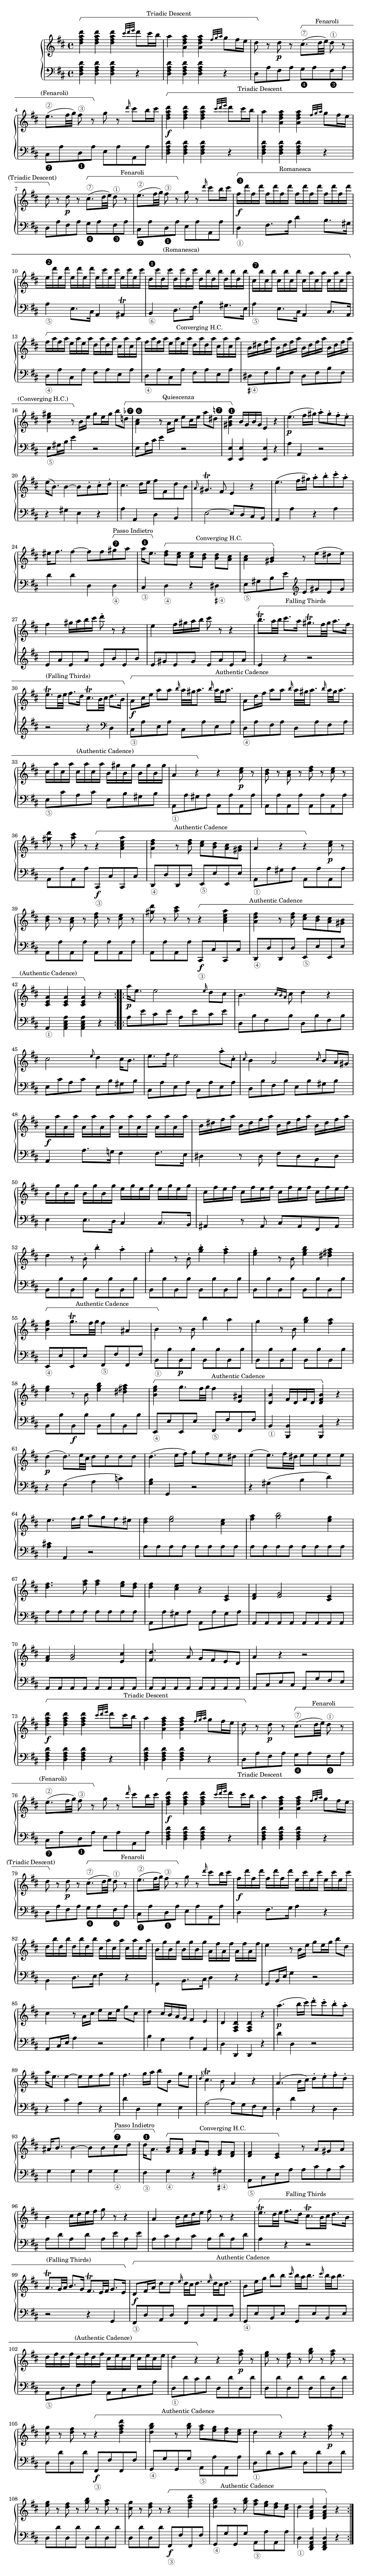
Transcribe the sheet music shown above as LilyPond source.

\version "2.22.2"
\include "../../stylesheets/annotation.ly"
\include "../../stylesheets/score.ly"
\include "../../stylesheets/typography.ly"

piece = "Allegro di molto"

global = {
  \time 4/4
  \key d \major
}

upVoice = \new Voice {
  \relative d''' {
    \repeat volta 2 {
      \clef "treble"
      <d a fis d>4 \triadicDescent <d a fis d> <d a fis d> \grace { cis32 d e } d8 cis16 b |
      a4 <a fis d a> <a fis d a> \grace { fis32 g a } g8 fis16 e |
      d8 \stopGroup r d \p r cis8. ^\bti \fenaroli ( d32 e ) d8 ^\bdo r |
      e8. ^\bre ( fis32 g ) fis8 ^\bmi r \stopGroup g r \grace { d'16 } cis8 b16 cis |
      <d a fis d>4 \triadicDescent \f <d a fis d> <d a fis d> \grace { cis32 d e } d8 cis16 b |
      a4 <a fis d a> <a fis d a> \grace { fis32 g a } g8 fis16 e |
      d8 \stopGroup r d \p r cis8. ^\bti \fenaroli ( d32 e ) d8 ^\bdo r |
      e8. ^\bre ( fis32 g ) fis8 ^\bmi r \stopGroup g r \grace { d'16 } cis8 b16 cis |
      fis,16 \f \mmi \romanesca d' fis, d' fis, d' fis, d' fis, d' fis, d' fis, d' fis, d' | \barNumberCheck #10
      e,16 \mre d' e, d' e, d' e, d' e, cis' e, cis' e, cis' e, cis' |
      d,16 \mdo cis' d, cis' d, cis' d, cis' d, b' d, b' d, b' d, b' |
      cis,16 \mti b' cis, b' cis, b' cis, b' cis, a' cis, a' cis, a' cis, a' \stopGroup |
      fis16 \converginghc a fis a e a e a d, a' d, a' cis, a' cis, a' |
      fis16 a fis a e a e a d, a' d, a' cis, a' cis, a' |
      b,16 dis fis a b, dis fis a b, dis fis a b, dis fis a |
      <gis e b>4 r8 \stopGroup b,16 e gis8 e16 gis b8 d,! \mties \quiescenza |
      <cis a>4 \mla r8 a16 cis e8 cis16 e a8 dis, \mtina |
      <e b gis>4 \mdo \stopGroup b16 gis b gis e4 r |
      e'4. ( \p fis16 gis ) a8 -. gis -. fis -. e -. | \barNumberCheck #20
      e16 ( b8. ) b4 ~ b8 b -. cis -. d -. |
      cis4. d16 e fis8 fis, d' b |
      \grace { a8 } gis4. \trill fis8 e4 r |
      e'4. ( fis16 gis ) a8 -. b -. cis -. a -. |
      eis16 fis8. fis4 ~ fis8 fis gis \mti \passoIndietro a |
      a16 \mdo e8. \stopGroup <fis d>8 \converginghc [ <e cis> ] <e cis> [ <d b> ] <d b> [ <cis a> ] |
      <cis a>4 <b gis> \stopGroup r8 e ( dis e ) |
      fis4 gis16 a b cis d8 -. r r4 |
      e,4 fis16 gis a b cis8 r r4 |
      b8. \trill \fallingThirds a32 b cis8. a16 gis8. \trill fis32 gis a8. fis16 | \barNumberCheck #30
      e8. \trill d32 e fis8. d16 cis8. \trill b32 cis d8. b16 \stopGroup |
      a8 \authenticCadence \f cis16 e a8 a \grace { b16 } a32 gis a8. \grace { b16 } a32 gis a8. |
      a,8 d16 fis a8 a \grace { b16 } a32 gis a8. \grace { b16 } a32 gis a8. |
      cis,16 a' cis, a' cis, a' cis, a' b, gis' b, gis' b, gis' b, gis' |
      a,4 r \stopGroup r <e' cis>8 \p r |
      <d b>8 r <cis a> r <fis d> r <e cis> r |
      <d' gis,>8 r <cis a> r r4 \authenticCadence <a e cis a> |
      <fis d a>4 r8 <fis d> <e cis> <d b> <cis a> <b gis> |
      a4 r r \stopGroup <e' cis>8 \p r |
      <d b>8 r <cis a> r <fis d> r <e cis> r | \barNumberCheck #40
      <d' gis,>8 r <cis a> r r4 \authenticCadence <a e cis a> |
      <fis d a>4 r8 <fis d> <e cis> <d b> <cis a> <b gis> |
      <a e cis>4 <a e cis> <a e cis> \stopGroup r
    }
    \repeat volta 2 {
      a'16 \p e8. e2 \grace { e16 } d8 cis |
      b4. \grace { cis16 b a } cis8 d4 r |
      cis2 \grace { e8 } d4 cis16 b8. |
      e8. fis16 e2 a8 -. cis,8 -. |
      \grace { cis8 } b4 a2 \grace { cis16 } b8 a16 gis |
      a16 \f a' a, a' a, a' a, a' a, a' a, a' a, a' a, a' |
      b,16 dis fis a b, dis fis a b, dis fis a b, dis fis a | \barNumberCheck #50
      b,16 g' b, g' b, g' b, g' e g e g e g e g |
      cis,16 fis e fis cis fis e fis cis fis e fis cis fis e fis |
      d4 r8 b -. b'4 -. a -. |
      g4 -. r8 b, -. <b' g>4 -.  <a fis> -. |
      <g e>4 -. r8 b, <b' g e>4 <a fis! dis> |
      <g e b>4 \authenticCadence g8. \trill fis32 g fis4 ais, |
      b4 \stopGroup r8 b b'4 a |
      g4 r8 b, <b' g>4 <a fis> |
      <g e>4 r8 b, <b' g e>4 <a fis! dis> |
      <g e b>4 \authenticCadence g8. fis32 g fis4 <ais, e> | \barNumberCheck #60
      <b d,>4 fis16 d fis d <b' fis d>4 \stopGroup r |
      d4 ( \p d8. ) e32 cis d8 d d d |
      d4. ( e16 fis ) g8 fis e dis |
      e4 ( e8. ) fis32 dis e8 e e e |
      e4. fis16 g a8 g fis eis |
      <fis d>4 <g e>2 <e cis>4 |
      <a fis>4 <b g>2 <g e>4 |
      <fis d>4. <a fis>8 <a fis>4 <g e>8 <fis d> |
      <fis d>4 <e cis> r <e, cis> |
      <fis d>4 <g e>2 <e cis>4 | \barNumberCheck #70
      <a fis>4 <b g>2 <cis e,>4 |
      <d fis,>4. a8 g fis e d |
      a'4 r r2 |
      <d' a fis d>4 \triadicDescent \f <d a fis d> <d a fis d> \grace { cis32 d e } d8 cis16 b |
      a4 <a fis d a> <a fis d a> \grace { fis32 g a } g8 fis16 e |
      d8 \stopGroup r d \p r cis8. ^\bti \fenaroli ( d32 e ) d8 ^\bdo r |
      e8. ^\bre ( fis32 g ) fis8 ^\bmi r \stopGroup g r \grace { d'16 } cis8 [ b16 cis ] |
      <d a fis d>4 \triadicDescent \f <d a fis d> <d a fis d> \grace { cis32 d e } d8 cis16 b |
      a4 <a fis d a>4 <a fis d a> \grace { fis32 g a } g8 fis16 e |
      d8 \stopGroup r d \p r cis8. ^\bti \fenaroli ( d32 e ) d8 ^\bdo r | \barNumberCheck #80
      e8. ^\bre ( fis32 g ) fis8 ^\bmi r \stopGroup g r \grace { d'16 } cis8 b16 cis |
      fis,16 \f d' fis, d' fis, d' fis, d' e, cis' e, cis' e, cis' e, cis' |
      d,16 b' d, b' d, b' d, b' cis, a' cis, a' cis, a' cis, a' |
      b,16 g' b, g' b, g' b, g' a, fis' a, fis' a, fis' a, fis' |
      e4 r8 b16 e g8 e16 g b8 d, |
      cis4 r8 a16 cis e8 cis16 e g8 cis, |
      d4 cis16 b a g fis4 e |
      d4 <d a fis> <d a fis> r |
      a''4. ( \p b16 cis ) d8 -. cis -. b -. a -. |
      a16 e8. e4 ~ e8 e fis g | \barNumberCheck #90
      fis4. g16 [ a ] b8 [ b, ] g' [ e ] |
      \grace { d8 } cis4. \trill b8 a4 r |
      a4. ( b16 cis ) d8 -. e -. fis -. d -. |
      ais16 b8. b4 ~ b8 b cis \passoIndietro \mti d |
      d16 \mdo a8. \stopGroup <b g>8 \converginghc [ <a fis> ] <a fis> [ <g e> ] <g e> [ <fis d> ] |
      <fis d>4 <e cis> \stopGroup r8 a gis a |
      b4 cis16 d e fis g8 r r4 |
      a,4 b16 cis d e fis8 r r4 |
      e8. \fallingThirds \trill [ d32 e ] fis8. [ d16 ] cis8. \trill [ b32 cis ] d8. [ b16 ] |
      a8. \trill  [ g32 a ] b8. [ g16 ] fis8. \trill [ e32 fis ] g8. [ e16 ] \stopGroup | \barNumberCheck #100
      d8 \authenticCadence \f fis16 a d8 d \grace { e16 } d32 cis d8. \grace { e16 } d32 cis d8. |
      b8 e16 g b8 b \grace { cis16 } b32 a b8. \grace { cis16 } b32 a b8. |
      d,16 fis d fis d fis d fis cis e cis e cis e cis e |
      d4 r \stopGroup r <a' fis>8 \p r |
      <g e>8 r <fis d> r <b g> r <a fis> r |
      <g cis,>8 r <fis d> r r4 \authenticCadence <d' a fis d> |
      <b g d>4 r8 <b g> <a fis> <g e> <fis d> <e cis> |
      d4 r \stopGroup r <a' fis>8 \p r |
      <g e>8 r <fis d> r <b g> r <a fis> r |
      <g cis,>8 r <fis d> r r4 \authenticCadence <d' a fis d> | \barNumberCheck #110
      <b g d>4 r8 <b g> <a fis> <g e> <fis d> <e cis> |
      d4 <d a fis d> <d a fis d> \stopGroup r
    }
  }
}

downVoice = \new Voice {
  \relative d' {
    \repeat volta 2 {
      \clef "bass"
      <d a fis d>4 <d a fis d> <d a fis d> r |
      <d a fis d>4 <d a fis d> <d a fis d> r |
      d,8 a' fis a g _\mfa a fis _\mmi a |
      cis,8 _\mti a' d, _\mdo a' e a a, a' |
      <d a fis d>4 <d a fis d> <d a fis d> r |
      <d a fis d>4 <d a fis d> <d a fis d> r |
      d,8 a' fis a g _\mfa a fis _\mmi a |
      cis,8 _\mti a' d, _\mdo a' e a a, a' |
      d,4 \bdo fis8. a16 d4 b8. gis16 | \barNumberCheck #10
      a4 \bso e8. cis16 a4 ais4 \trill |
      b4 \bla d8. fis16 b4 gis8. e16 |
      a4 \bso e8. cis16 a4 cis8. a16 |
      d8 \bfa a' cis, a' fis a e a |
      d,8 \bfa a' cis, a' fis a e a |
      dis,8 \bfais fis b fis dis fis b fis |
      e8 \bso gis16 b e4 r2 |
      e,8 a16 cis e4 r2 |
      <e, e,>4 <e e,> <e e,> r |
      a4 a, r2 | \barNumberCheck #20
      r4 gis' e r |
      a4 a, d b |
      e2 ~ e8 d cis b |
      a4 a' r a |
      d4 d d, d \bfa |
      cis4 \bmi d \bfa r dis \bfais |
      e8 \bso gis b e \clef "treble" e gis e gis |
      e8 a e a e b' e, b' |
      e,8 gis e gis e a e a |
      e4 r r2 | \barNumberCheck #30
      r2 r4 \clef "bass" d, |
      cis8 \bmi a' e a cis, a' e a |
      d,8 \bfa a' fis a d, a' fis a |
      e8 \bso cis' a cis e, b' gis b |
      a,8 \bdo a' gis a a, a' a, a' |
      a,8 a' a, a' a, a' a, a' |
      a,8 a' a, a' cis,, \bmi \f cis' cis, cis' |
      d,8 \bfa d' d, d' e, \bso e' e, e' |
      a,8 \bdo a' gis a a, a' a, a' |
      a,8 a' a, a' a, a' a, a' | \barNumberCheck #40
      a,8 a' a, a' cis,, \bmi \f cis' cis, cis' |
      d,8 \bfa d' d, d' e, \bso e' e, e' |
      a,4 \bdo <a' e cis a> <a e cis a> r
    }
    \repeat volta 2 {
      a8 e' cis e a, e' cis e |
      d,8 b' fis b d, b' fis b |
      e,8 cis' a cis e, b' gis b |
      cis,8 a' e a cis, a' e a |
      d,8 b' fis b e, b' gis b |
      a,4 a'8. g!16 fis4 fis8. e16 |
      dis4 r8 dis fis dis b dis | \barNumberCheck #50
      e4 e8. d16 cis4 cis8. b16 |
      ais4 r8 ais cis ais fis ais |
      b8 b' b, b' b, b' b, b' |
      b,8 b' b, b' b, b' b, b' |
      b,8 b' b, b' b, b' b, b' |
      e,,8 \bfa e' e, e' fis, \bso fis' fis, fis' |
      b,8 \bdo b' b, \p b' b, b' b, b' |
      b,8 b' b, b' b, b' b, b' |
      b,8 b' b, \f b' b, b' b, b' |
      e,,8 \bfa e' e, e' fis, \bso fis' fis, fis' | \barNumberCheck #60
      b,4 \bdo <b b,> <b b,> r |
      r4 fis' ( a c ) |
      <b g>4 g, r2 |
      r4 gis' ( b d ) |
      <cis! a>4 a, r2 |
      a'8 a a a a a a a |
      a8 a a a a a a a |
      a8 a a a a a a a |
      a,8 a' gis a a, a' gis a |
      a,8 a a a a a a a | \barNumberCheck #70
      a8 a a a a a a a |
      a8 a a a a a a a |
      a8 cis e cis \stemUp a g' fis e |
      \stemDown <d' a fis d>4 <d a fis d> <d a fis d> r |
      <d a fis d>4 <d a fis d> <d a fis d> r |
      d,8 a' fis a g _\mfa a fis _\mmi a |
      cis,8 _\mti a' d, _\mdo a' e a a, a' |
      <d a fis d>4 <d a fis d> <d a fis d> r |
      <d a fis d>4 <d a fis d> <d a fis d> r |
      d,8 a' fis a g _\mfa a fis _\mmi a | \barNumberCheck #80
      cis,8 _\mti a' d, _\mdo a' e a a, a' |
      d,4 fis8. g16 a4 r |
      b,4 d8. e16 fis4 r |
      g,4 b8. cis16 d4 r |
      \stemUp g,8 b16 e \stemDown g4 r2 |
      \stemUp a,8 cis16 e \stemDown a4 r2 |
      b4 g a \stemUp a, |
      \stemDown d4 \stemUp d, d r |
      \stemNeutral d''4 d, r2 |
      r4 cis' a r | \barNumberCheck #90
      d4 d, g e |
      a2 ~ a8 g fis e |
      d4 d' r d, |
      g4 g g g \bfa |
      fis4 \bmi g \bfa r gis \bfais |
      a,8 \bso cis e a a cis a cis |
      a8 d a d a e' a, e' |
      a,8 cis a cis a d a d |
      a4 r4 r2 |
      r2 r4 g, | \barNumberCheck #100
      fis8 \bmi d' a d fis, d' a d |
      g,8 \bfa e' b e g, e' b e |
      a,8 \bso d fis a a, cis e a |
      d,8 \bdo d' cis d d, d' d, d' |
      d,8 d' d, d' d, d' d, d' |
      d,8 d' d, d' fis,, \bmi \f fis' fis, fis' |
      g,8 \bfa g' g, g' a, \bso a' a, a' |
      d,8 \bdo d' cis d d, d' d, d' |
      d,8 d' d, d' d, d' d, d' |
      d,8 d' d, d' fis,, \bmi \f fis' fis, fis' | \barNumberCheck #110
      g,8 \bfa g' g, g' a, \bmi a' a, a' |
      d,4 \bdo <d a fis d> <d a fis d> r
    }
  }
}

\score {
  \new PianoStaff <<
    \new Staff = "up" << \global \upVoice >>
    \new Staff = "down" << \global \downVoice >>
  >>
}
